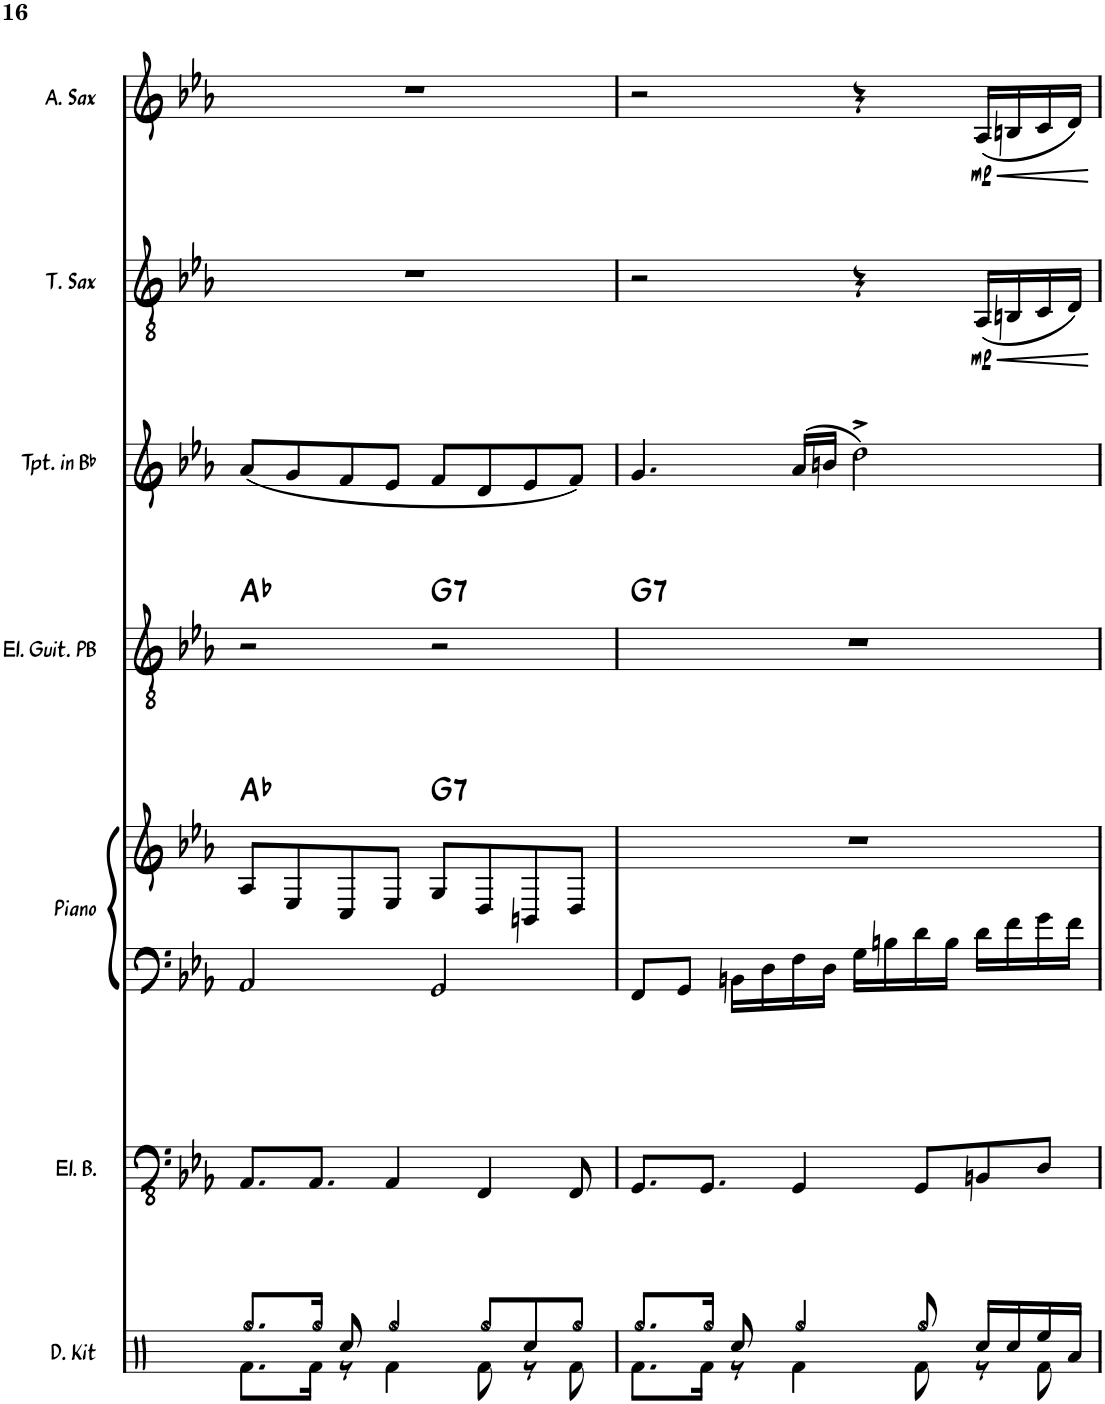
**kern	**kern	**kern	**kern	**harte	**kern	**harte	**kern	**kern	**dynam	**kern	**dynam
*part7	*part6	*part5	*part5	*part5	*part4	*part4	*part3	*part2	*part2	*part1	*part1
*staff8	*staff7	*staff6	*staff5	*	*staff4	*	*staff3	*staff2	*staff2	*staff1	*staff1
*I"Drum Kit	*I"Electric Bass	*I"Piano	*	*	*I"Electric Guitar Playback	*	*I"Trumpet in Bb	*I"Tenor Sax	*	*I"Alto Sax	*
*I'D. Kit	*I'El. B.	*I'Piano	*	*	*I'El. Guit. PB	*	*I'Tpt. in Bb	*I'T. Sax	*	*I'A. Sax	*
!!LO:PB:g=z
*clefX	*clefFv4	*clefF4	*clefG2	*	*clefGv2	*	*clefG2	*clefGv2	*	*clefG2	*
*	*	*	*	*	*	*	*Trd1c2	*Trd8c14	*	*Trd5c9	*
*k[]	*k[b-e-a-]	*k[b-e-a-]	*k[b-e-a-]	*	*k[b-e-a-]	*	*k[b-e-a-]	*k[b-e-a-]	*	*k[b-e-a-]	*
*M4/4	*M4/4	*M4/4	*M4/4	*	*M4/4	*	*M4/4	*M4/4	*	*M4/4	*
=54	=54	=54	=54	=54	=54	=54	=54	=54	=54	=54	=54
*^	*	*	*	*	*	*	*	*	*	*	*
8.Rgg/L	8.Rf\L	8.AAA-/L	2AA-/	8A-/L	Ab:maj	2r	Ab:maj	(8a-/L	1r	.	1r	.
.	.	.	.	8E-/	.	.	.	8g/	.	.	.	.
16Rgg/Jk	16Rf\Jk	8.AAA-/J	.	.	.	.	.	.	.	.	.	.
8Rcc/	8r	.	.	8C/	.	.	.	8f/	.	.	.	.
4Rgg/	4Rf\	4AAA-/	.	8E-/J	.	.	.	8e-/J	.	.	.	.
!	!	!	!	!	!LO:H:kt=7	!	!LO:H:kt=7	!	!	!	!	!
.	.	.	2GG/	8G/L	G:7	2r	G:7	8f/L	.	.	.	.
8Rgg/L	8Rf\	4FFF/	.	8D/	.	.	.	8d/	.	.	.	.
8Rcc/	8r	.	.	8BBn/	.	.	.	8e-/	.	.	.	.
8Rgg/J	8Rf\	8FFF/	.	8D/J	.	.	.	8f/J)	.	.	.	.
=55	=55	=55	=55	=55	=55	=55	=55	=55	=55	=55	=55	=55
!	!	!	!	!	!	!	!LO:H:kt=7	!	!	!	!	!
8.Rgg/L	8.Rf\L	8.GGG/L	8FF/L	1r	.	1r	G:7	4.g/	2r	.	2r	.
.	.	.	8GG/J	.	.	.	.	.	.	.	.	.
16Rgg/Jk	16Rf\Jk	8.GGG/J	.	.	.	.	.	.	.	.	.	.
8Rcc/	8r	.	16BBn\LL	.	.	.	.	.	.	.	.	.
.	.	.	16D\	.	.	.	.	.	.	.	.	.
4Rgg/	4Rf\	4GGG/	16F\	.	.	.	.	(16a-/LL	.	.	.	.
.	.	.	16D\JJ	.	.	.	.	16bn/JJ	.	.	.	.
.	.	.	16G\LL	.	.	.	.	2dd^\)	4r	.	4r	.
.	.	.	16Bn\	.	.	.	.	.	.	.	.	.
8Rgg/	8Rf\	8GGG/L	16d\	.	.	.	.	.	.	.	.	.
.	.	.	16B\JJ	.	.	.	.	.	.	.	.	.
!	!	!	!	!	!	!	!	!	!	!LO:HP:b	!	!LO:HP:b
!	!	!	!	!	!	!	!	!	!	!LO:DY:n=1:b	!	!LO:DY:n=1:b
16Rcc/LL	8r	8BBBn/	16d\LL	.	.	.	.	.	(16AA-/LL	< mp	(16A-/LL	< mp
16Rcc/	.	.	16f\	.	.	.	.	.	16BBn/	.	16Bn/	.
16Ree/	8Rf\	8DD/J	16g\	.	.	.	.	.	16C/	.	16c/	.
16Ra/JJ	.	.	16f\JJ	.	.	.	.	.	16D/JJ)	.	16d/JJ)	.
*v	*v	*	*	*	*	*	*	*	*	*	*	*
.	.	.	.	.	.	.	.	.	[	.	[
=	=	=	=	=	=	=	=	=	=	=	=
*-	*-	*-	*-	*-	*-	*-	*-	*-	*-	*-	*-
